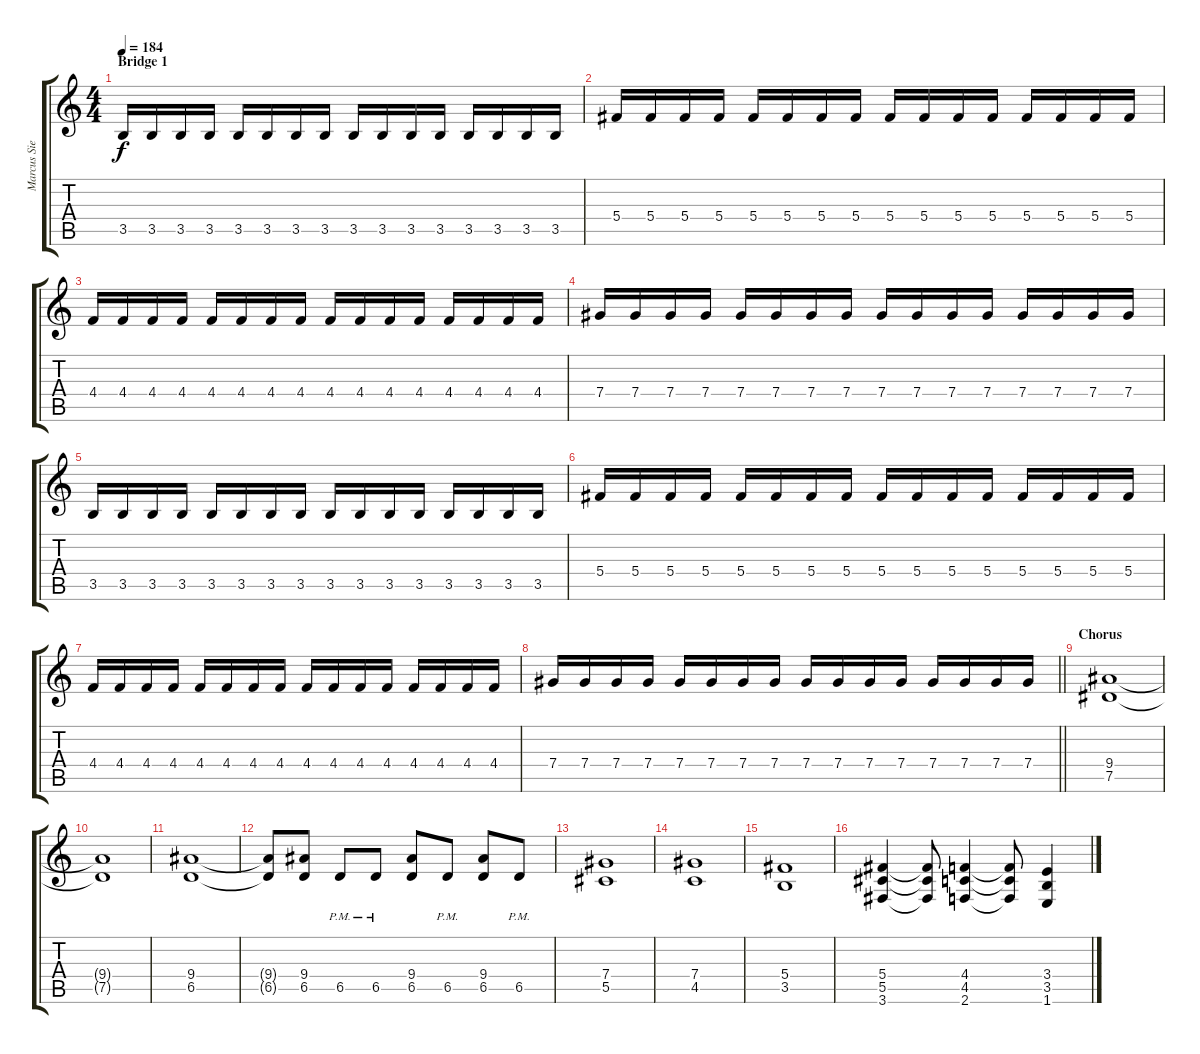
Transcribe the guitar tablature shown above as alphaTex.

\track ("Marcus Siepen" "Marcus Sie") {instrument distortionguitar}
\staff {score tabs}
\tuning (Eb4 Bb3 Gb3 Db3 Ab2 Eb2) {hide}
\ts (4 4)
\section ("" "Bridge 1")
\tempo 184
\clef g2
\ks c
3.5.16{dy f} 3.5.16 3.5.16 3.5.16 3.5.16 3.5.16 3.5.16 3.5.16 3.5.16 3.5.16 3.5.16 3.5.16 3.5.16 3.5.16 3.5.16 3.5.16 |
5.4.16 5.4.16 5.4.16 5.4.16 5.4.16 5.4.16 5.4.16 5.4.16 5.4.16 5.4.16 5.4.16 5.4.16 5.4.16 5.4.16 5.4.16 5.4.16 |
4.4.16 4.4.16 4.4.16 4.4.16 4.4.16 4.4.16 4.4.16 4.4.16 4.4.16 4.4.16 4.4.16 4.4.16 4.4.16 4.4.16 4.4.16 4.4.16 |
7.4.16 7.4.16 7.4.16 7.4.16 7.4.16 7.4.16 7.4.16 7.4.16 7.4.16 7.4.16 7.4.16 7.4.16 7.4.16 7.4.16 7.4.16 7.4.16 |
3.5.16 3.5.16 3.5.16 3.5.16 3.5.16 3.5.16 3.5.16 3.5.16 3.5.16 3.5.16 3.5.16 3.5.16 3.5.16 3.5.16 3.5.16 3.5.16 |
5.4.16 5.4.16 5.4.16 5.4.16 5.4.16 5.4.16 5.4.16 5.4.16 5.4.16 5.4.16 5.4.16 5.4.16 5.4.16 5.4.16 5.4.16 5.4.16 |
4.4.16 4.4.16 4.4.16 4.4.16 4.4.16 4.4.16 4.4.16 4.4.16 4.4.16 4.4.16 4.4.16 4.4.16 4.4.16 4.4.16 4.4.16 4.4.16 |
\barLineRight lightlight
7.4.16 7.4.16 7.4.16 7.4.16 7.4.16 7.4.16 7.4.16 7.4.16 7.4.16 7.4.16 7.4.16 7.4.16 7.4.16 7.4.16 7.4.16 7.4.16 |
\section ("" "Chorus")
(9.4 7.5).1 |
(9.4{t} 7.5{t}).1 |
(9.4 6.5).1 |
(9.4{t} 6.5{t}).8 (9.4 6.5).8 6.5{pm}.8 6.5{pm}.8 (9.4 6.5).8 6.5{pm}.8 (9.4 6.5).8 6.5{pm}.8 |
(7.4 5.5).1 |
(7.4 4.5).1 |
(5.4 3.5).1 |
(5.4 5.5 3.6).4 (5.4{t} 5.5{t} 3.6{t}).8 (4.4 4.5 2.6).4 (4.4{t} 4.5{t} 2.6{t}).8 (3.4 3.5 1.6).4
